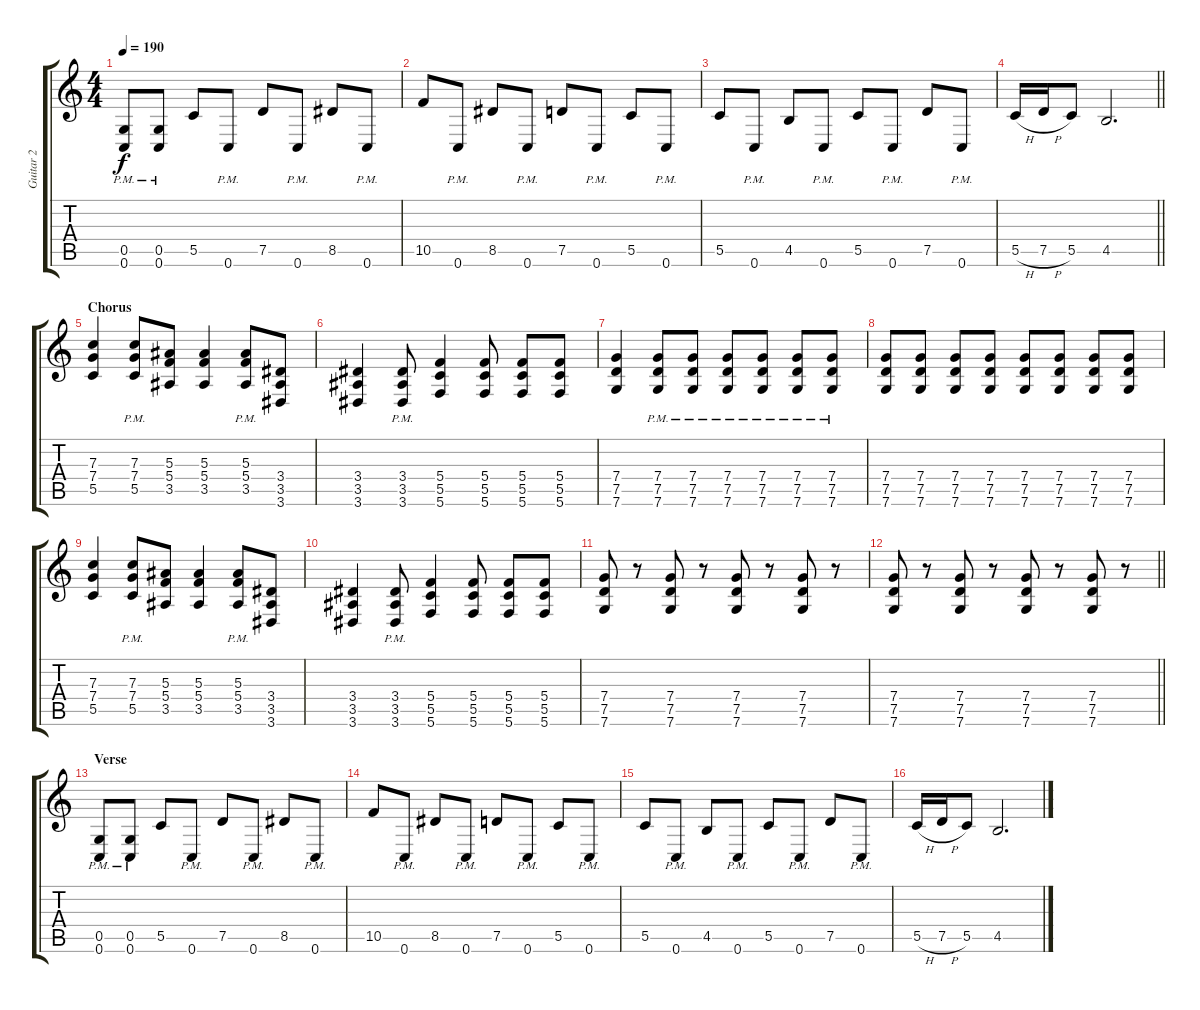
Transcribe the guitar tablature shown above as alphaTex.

\track ("Guitar 2" "Guitar 2") {instrument distortionguitar}
\staff {score tabs}
\tuning (D4 A3 F3 C3 G2 C2) {hide}
\ts (4 4)
\tempo 190
\clef g2
\ks c
(0.5{pm} 0.6{pm}).8{dy f} (0.5{pm} 0.6{pm}).8 5.5.8 0.6{pm}.8 7.5.8 0.6{pm}.8 8.5.8 0.6{pm}.8 |
10.5.8 0.6{pm}.8 8.5.8 0.6{pm}.8 7.5.8 0.6{pm}.8 5.5.8 0.6{pm}.8 |
5.5.8 0.6{pm}.8 4.5.8 0.6{pm}.8 5.5.8 0.6{pm}.8 7.5.8 0.6{pm}.8 |
\barLineRight lightlight
5.5{h}.16 7.5{h}.16 5.5.8 4.5.2{d} |
\section ("" "Chorus")
(7.3 7.4 5.5).4 (7.3{pm} 7.4{pm} 5.5{pm}).8 (5.3 5.4 3.5).8 (5.3 5.4 3.5).4 (5.3{pm} 5.4{pm} 3.5{pm}).8 (3.4 3.5 3.6).8 |
(3.4 3.5 3.6).4 (3.4{pm} 3.5{pm} 3.6{pm}).8 (5.4 5.5 5.6).4 (5.4 5.5 5.6).8 (5.4 5.5 5.6).8 (5.4 5.5 5.6).8 |
(7.4 7.5 7.6).4 (7.4{pm} 7.5{pm} 7.6{pm}).8 (7.4{pm} 7.5{pm} 7.6{pm}).8 (7.4{pm} 7.5{pm} 7.6{pm}).8 (7.4{pm} 7.5{pm} 7.6{pm}).8 (7.4{pm} 7.5{pm} 7.6{pm}).8 (7.4{pm} 7.5{pm} 7.6{pm}).8 |
(7.4 7.5 7.6).8 (7.4 7.5 7.6).8 (7.4 7.5 7.6).8 (7.4 7.5 7.6).8 (7.4 7.5 7.6).8 (7.4 7.5 7.6).8 (7.4 7.5 7.6).8 (7.4 7.5 7.6).8 |
(7.3 7.4 5.5).4 (7.3{pm} 7.4{pm} 5.5{pm}).8 (5.3 5.4 3.5).8 (5.3 5.4 3.5).4 (5.3{pm} 5.4{pm} 3.5{pm}).8 (3.4 3.5 3.6).8 |
(3.4 3.5 3.6).4 (3.4{pm} 3.5{pm} 3.6{pm}).8 (5.4 5.5 5.6).4 (5.4 5.5 5.6).8 (5.4 5.5 5.6).8 (5.4 5.5 5.6).8 |
(7.4 7.5 7.6).8 r.8 (7.4 7.5 7.6).8 r.8 (7.4 7.5 7.6).8 r.8 (7.4 7.5 7.6).8 r.8 |
\barLineRight lightlight
(7.4 7.5 7.6).8 r.8 (7.4 7.5 7.6).8 r.8 (7.4 7.5 7.6).8 r.8 (7.4 7.5 7.6).8 r.8 |
\section ("" "Verse")
(0.5{pm} 0.6{pm}).8 (0.5{pm} 0.6{pm}).8 5.5.8 0.6{pm}.8 7.5.8 0.6{pm}.8 8.5.8 0.6{pm}.8 |
10.5.8 0.6{pm}.8 8.5.8 0.6{pm}.8 7.5.8 0.6{pm}.8 5.5.8 0.6{pm}.8 |
5.5.8 0.6{pm}.8 4.5.8 0.6{pm}.8 5.5.8 0.6{pm}.8 7.5.8 0.6{pm}.8 |
5.5{h}.16 7.5{h}.16 5.5.8 4.5.2{d}
